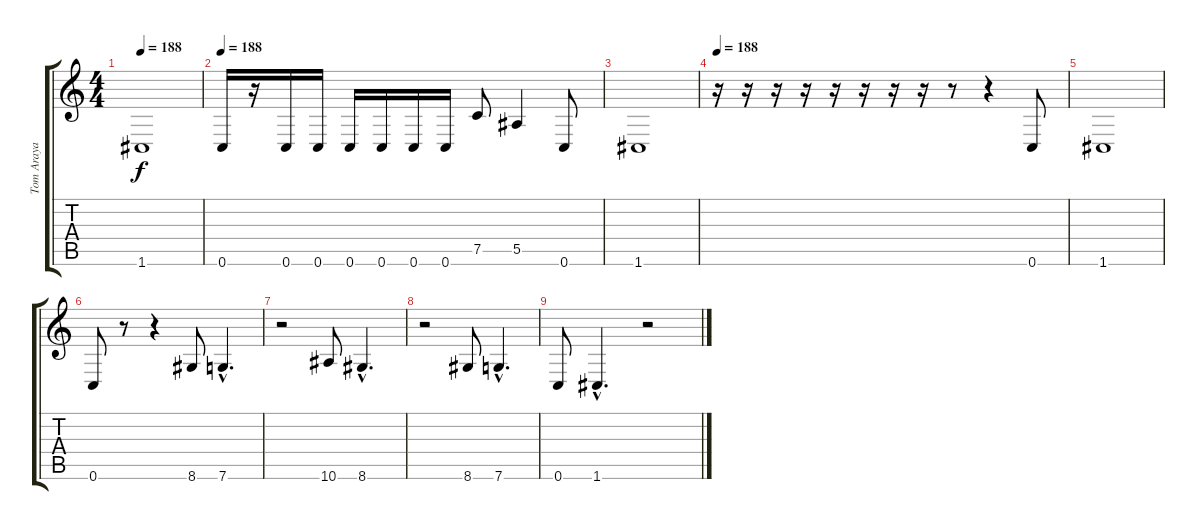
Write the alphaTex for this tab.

\track ("Tom Araya" "Tom Araya") {instrument electricbasspick}
\staff {score tabs}
\tuning (C4 G3 Eb3 Bb2 F2 C2) {hide}
\ts (4 4)
\tempo 188
\clef g2
\ks c
1.6.1{dy f} |
\tempo 188
0.6.16 r.16 0.6.16 0.6.16 0.6.16 0.6.16 0.6.16 0.6.16 7.5.8 5.5.4 0.6.8 |
1.6.1 |
\tempo 188
r.16 r.16 r.16 r.16 r.16 r.16 r.16 r.16 r.8 r.4 0.6.8 |
1.6.1 |
0.6.8 r.8 r.4 8.6.8 7.6{hac}.4{d} |
r.2 10.6.8 8.6{hac}.4{d} |
r.2 8.6.8 7.6{hac}.4{d} |
0.6.8 1.6{hac}.4{d} r.2
